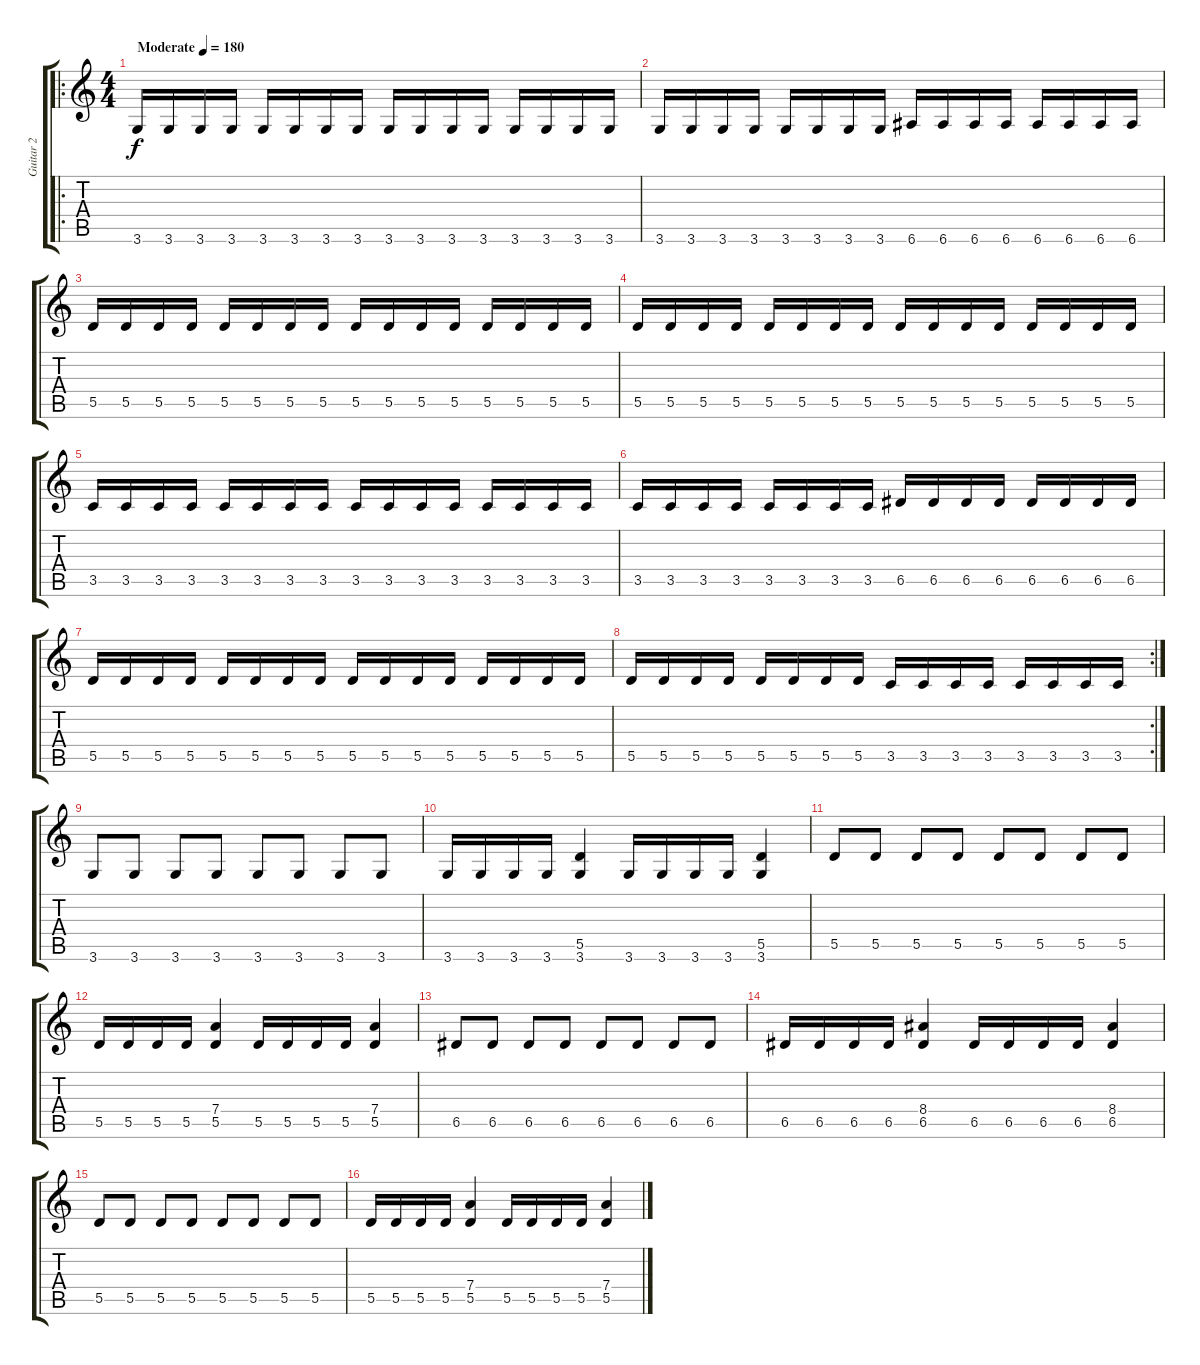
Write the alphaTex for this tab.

\track ("Guitar 2" "Guitar 2") {instrument overdrivenguitar}
\staff {score tabs}
\tuning (E4 B3 G3 D3 A2 E2) {hide}
\ro
\ts (4 4)
\tempo (180 "Moderate")
\clef g2
\ks c
3.6.16{dy f instrument overdrivenguitar} 3.6.16 3.6.16 3.6.16 3.6.16 3.6.16 3.6.16 3.6.16 3.6.16 3.6.16 3.6.16 3.6.16 3.6.16 3.6.16 3.6.16 3.6.16 |
3.6.16 3.6.16 3.6.16 3.6.16 3.6.16 3.6.16 3.6.16 3.6.16 6.6.16 6.6.16 6.6.16 6.6.16 6.6.16 6.6.16 6.6.16 6.6.16 |
5.5.16 5.5.16 5.5.16 5.5.16 5.5.16 5.5.16 5.5.16 5.5.16 5.5.16 5.5.16 5.5.16 5.5.16 5.5.16 5.5.16 5.5.16 5.5.16 |
5.5.16 5.5.16 5.5.16 5.5.16 5.5.16 5.5.16 5.5.16 5.5.16 5.5.16 5.5.16 5.5.16 5.5.16 5.5.16 5.5.16 5.5.16 5.5.16 |
3.5.16 3.5.16 3.5.16 3.5.16 3.5.16 3.5.16 3.5.16 3.5.16 3.5.16 3.5.16 3.5.16 3.5.16 3.5.16 3.5.16 3.5.16 3.5.16 |
3.5.16 3.5.16 3.5.16 3.5.16 3.5.16 3.5.16 3.5.16 3.5.16 6.5.16 6.5.16 6.5.16 6.5.16 6.5.16 6.5.16 6.5.16 6.5.16 |
5.5.16 5.5.16 5.5.16 5.5.16 5.5.16 5.5.16 5.5.16 5.5.16 5.5.16 5.5.16 5.5.16 5.5.16 5.5.16 5.5.16 5.5.16 5.5.16 |
\rc 2
5.5.16 5.5.16 5.5.16 5.5.16 5.5.16 5.5.16 5.5.16 5.5.16 3.5.16 3.5.16 3.5.16 3.5.16 3.5.16 3.5.16 3.5.16 3.5.16 |
3.6.8 3.6.8 3.6.8 3.6.8 3.6.8 3.6.8 3.6.8 3.6.8 |
3.6.16 3.6.16 3.6.16 3.6.16 (5.5 3.6).4 3.6.16 3.6.16 3.6.16 3.6.16 (5.5 3.6).4 |
5.5.8 5.5.8 5.5.8 5.5.8 5.5.8 5.5.8 5.5.8 5.5.8 |
5.5.16 5.5.16 5.5.16 5.5.16 (7.4 5.5).4 5.5.16 5.5.16 5.5.16 5.5.16 (7.4 5.5).4 |
6.5.8 6.5.8 6.5.8 6.5.8 6.5.8 6.5.8 6.5.8 6.5.8 |
6.5.16 6.5.16 6.5.16 6.5.16 (8.4 6.5).4 6.5.16 6.5.16 6.5.16 6.5.16 (8.4 6.5).4 |
5.5.8 5.5.8 5.5.8 5.5.8 5.5.8 5.5.8 5.5.8 5.5.8 |
5.5.16 5.5.16 5.5.16 5.5.16 (7.4 5.5).4 5.5.16 5.5.16 5.5.16 5.5.16 (7.4 5.5).4
